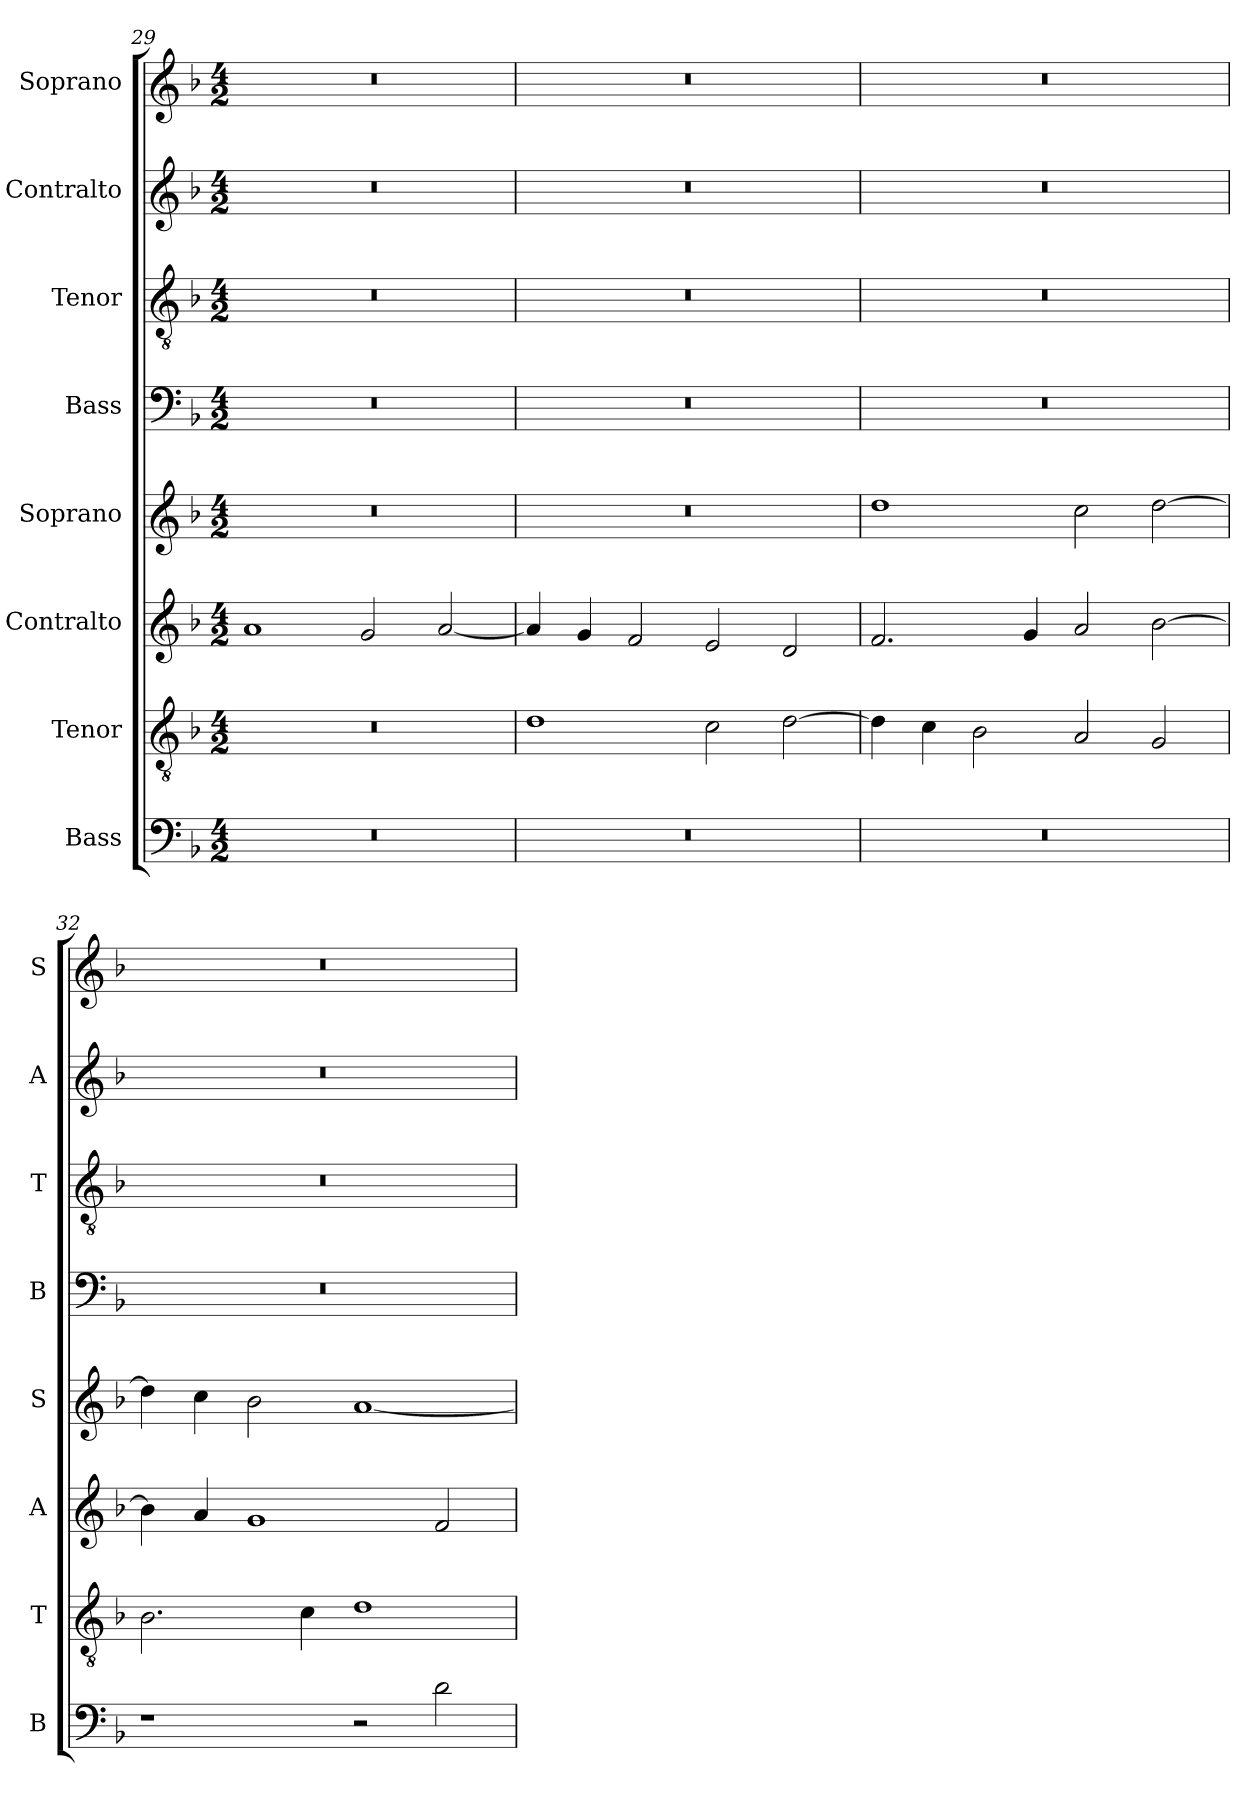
**kern	**kern	**kern	**kern	**kern	**kern	**kern	**kern
*part8	*part7	*part6	*part5	*part4	*part3	*part2	*part1
*staff8	*staff7	*staff6	*staff5	*staff4	*staff3	*staff2	*staff1
*I"Bass	*I"Tenor	*I"Contralto	*I"Soprano	*I"Bass	*I"Tenor	*I"Contralto	*I"Soprano
*I'B	*I'T	*I'A	*I'S	*I'B	*I'T	*I'A	*I'S
*clefF4	*clefGv2	*clefG2	*clefG2	*clefF4	*clefGv2	*clefG2	*clefG2
*k[b-]	*k[b-]	*k[b-]	*k[b-]	*k[b-]	*k[b-]	*k[b-]	*k[b-]
*G:dor	*G:dor	*G:dor	*G:dor	*G:dor	*G:dor	*G:dor	*G:dor
*M4/2	*M4/2	*M4/2	*M4/2	*M4/2	*M4/2	*M4/2	*M4/2
=29	=29	=29	=29	=29	=29	=29	=29
0r	0r	1a	0r	0r	0r	0r	0r
.	.	2g	.	.	.	.	.
.	.	[2a	.	.	.	.	.
=30	=30	=30	=30	=30	=30	=30	=30
0r	1d	4a]	0r	0r	0r	0r	0r
.	.	4g	.	.	.	.	.
.	.	2f	.	.	.	.	.
.	2c	2e	.	.	.	.	.
.	[2d	2d	.	.	.	.	.
=31	=31	=31	=31	=31	=31	=31	=31
0r	4d]	2.f	1dd	0r	0r	0r	0r
.	4c	.	.	.	.	.	.
.	2B-	.	.	.	.	.	.
.	.	4g	.	.	.	.	.
.	2A	2a	2cc	.	.	.	.
.	2G	[2b-	[2dd	.	.	.	.
=32	=32	=32	=32	=32	=32	=32	=32
1r	2.B-	4b-]	4dd]	0r	0r	0r	0r
.	.	4a	4cc	.	.	.	.
.	.	1g	2b-	.	.	.	.
.	4c	.	.	.	.	.	.
2r	1d	.	[1a	.	.	.	.
2d	.	2f	.	.	.	.	.
=	=	=	=	=	=	=	=
*-	*-	*-	*-	*-	*-	*-	*-
